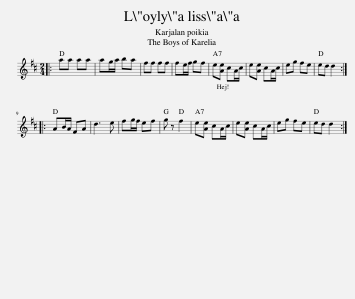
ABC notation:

X:1
L:1/8
M:2/4
I:linebreak $
K:D
V:1 treble
V:1
|: aa aa | ag/a/ ba | ff ff | fe/f/ gf | e[Ae] cA/c/ | %5
 e[Ae] cA/c/ | eg fe | ed d2 ::$ AB/A/ FA | d3 e | %10
 fg/f/ ef | g z f2 | e[Ae] cA/c/ | e[Ae] cA/c/ | eg fe | %15
 ed d2 :| %16
